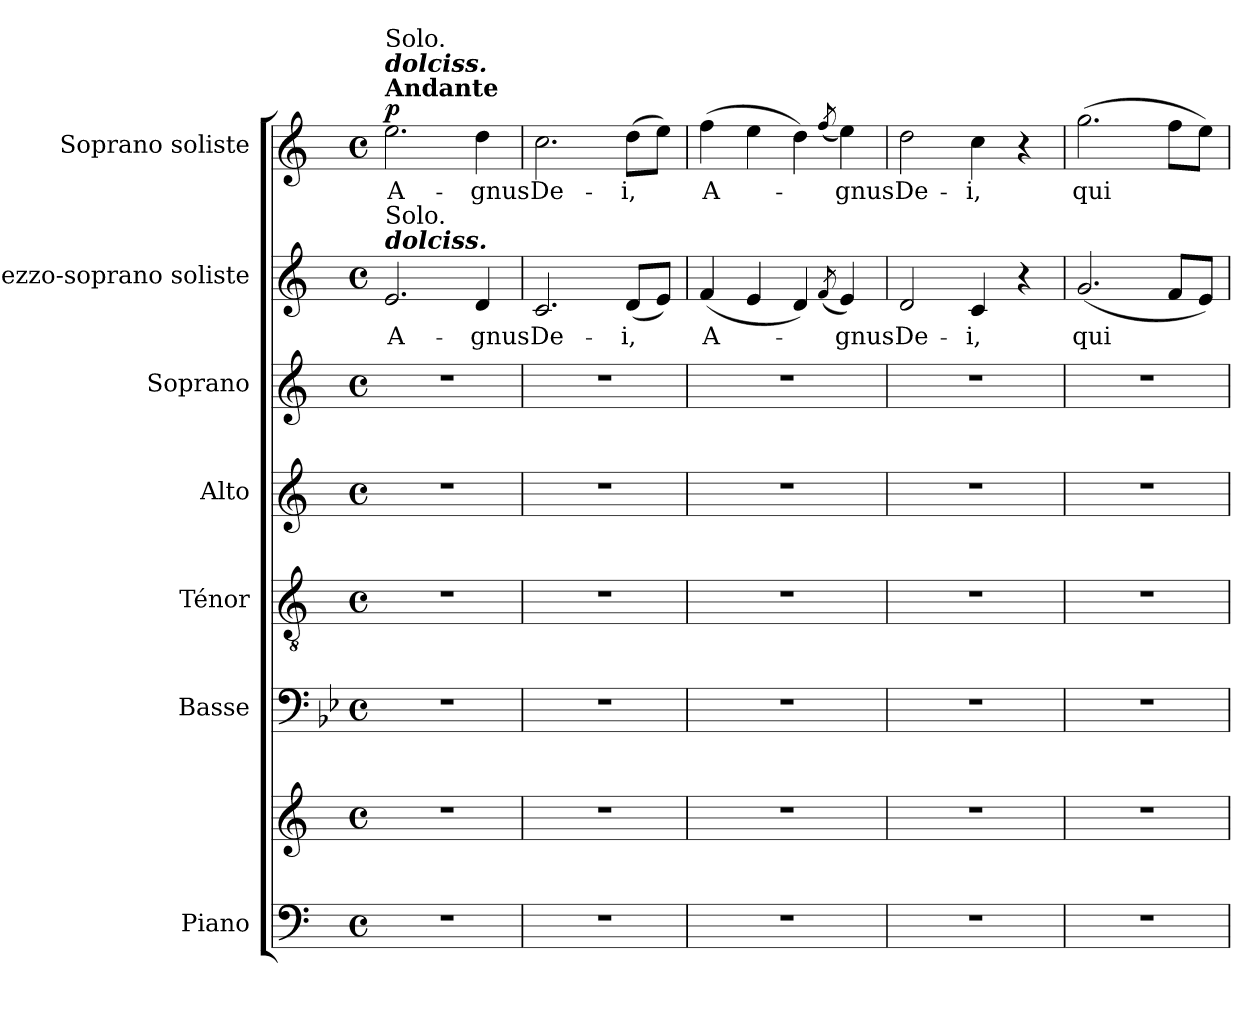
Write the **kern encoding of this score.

**kern	**kern	**kern	**kern	**kern	**kern	**kern	**text	**kern	**text	**dynam
*part7	*part7	*part6	*part5	*part4	*part3	*part2	*part2	*part1	*part1	*part1
*staff8	*staff7	*staff6	*staff5	*staff4	*staff3	*staff2	*staff2	*staff1	*staff1	*staff1
*I"Piano	*	*I"Basse	*I"Ténor	*I"Alto	*I"Soprano	*I"Mezzo-soprano soliste	*	*I"Soprano soliste	*	*
*I'Pno.	*	*I'B.	*I'T.	*I'A.	*I'S.	*	*	*	*	*
*clefF4	*clefG2	*clefF4	*clefGv2	*clefG2	*clefG2	*clefG2	*	*clefG2	*	*
*	*	*ITrd8c14	*	*	*	*	*	*	*	*
*k[]	*k[]	*k[b-e-]	*k[]	*k[]	*k[]	*k[]	*	*k[]	*	*
*M4/4	*M4/4	*M4/4	*M4/4	*M4/4	*M4/4	*M4/4	*	*M4/4	*	*
*met(c)	*met(c)	*met(c)	*met(c)	*met(c)	*met(c)	*met(c)	*	*met(c)	*	*
*MM84	*MM84	*MM84	*MM84	*MM84	*MM84	*MM84	*	*MM84	*	*
=1	=1	=1	=1	=1	=1	=1	=1	=1	=1	=1
!	!	!	!	!	!	!	!	!LO:TX:a:B:t=Andante	!	!
!	!	!	!	!	!	!	!	!LO:TX:a:Bi:t=dolciss.	!	!
!	!	!	!	!	!	!	!	!LO:TX:a:t=Solo.	!	!
!	!	!	!	!	!	!LO:TX:a:Bi:t=dolciss.	!	!	!	!
!	!	!	!	!	!	!LO:TX:a:t=Solo.	!	!	!	!
!	!	!	!	!	!	!	!	!	!	!LO:DY:a
1r	1r	1r	1r	1r	1r	2.e/	A-	2.ee\	A-	p
.	.	.	.	.	.	4d/	-gnus	4dd\	-gnus	.
=2	=2	=2	=2	=2	=2	=2	=2	=2	=2	=2
1r	1r	1r	1r	1r	1r	2.c/	De-	2.cc\	De-	.
.	.	.	.	.	.	(8d/L	-i,	(8dd\L	-i,	.
.	.	.	.	.	.	8e/J)	.	8ee\J)	.	.
=3	=3	=3	=3	=3	=3	=3	=3	=3	=3	=3
1r	1r	1r	1r	1r	1r	(4f/	A-	(4ff\	A-	.
.	.	.	.	.	.	4e/	.	4ee\	.	.
.	.	.	.	.	.	4d/)	.	4dd\)	.	.
.	.	.	.	.	.	(8qf/	.	(8qff/	.	.
.	.	.	.	.	.	4e/)	-gnus	4ee\)	-gnus	.
=4	=4	=4	=4	=4	=4	=4	=4	=4	=4	=4
1r	1r	1r	1r	1r	1r	2d/	De-	2dd\	De-	.
.	.	.	.	.	.	4c/	-i,	4cc\	-i,	.
.	.	.	.	.	.	4r	.	4r	.	.
=5	=5	=5	=5	=5	=5	=5	=5	=5	=5	=5
1r	1r	1r	1r	1r	1r	(2.g/	qui	(2.gg\	qui	.
.	.	.	.	.	.	8f/L	.	8ff\L	.	.
.	.	.	.	.	.	8e/J)	.	8ee\J)	.	.
=	=	=	=	=	=	=	=	=	=	=
*-	*-	*-	*-	*-	*-	*-	*-	*-	*-	*-
